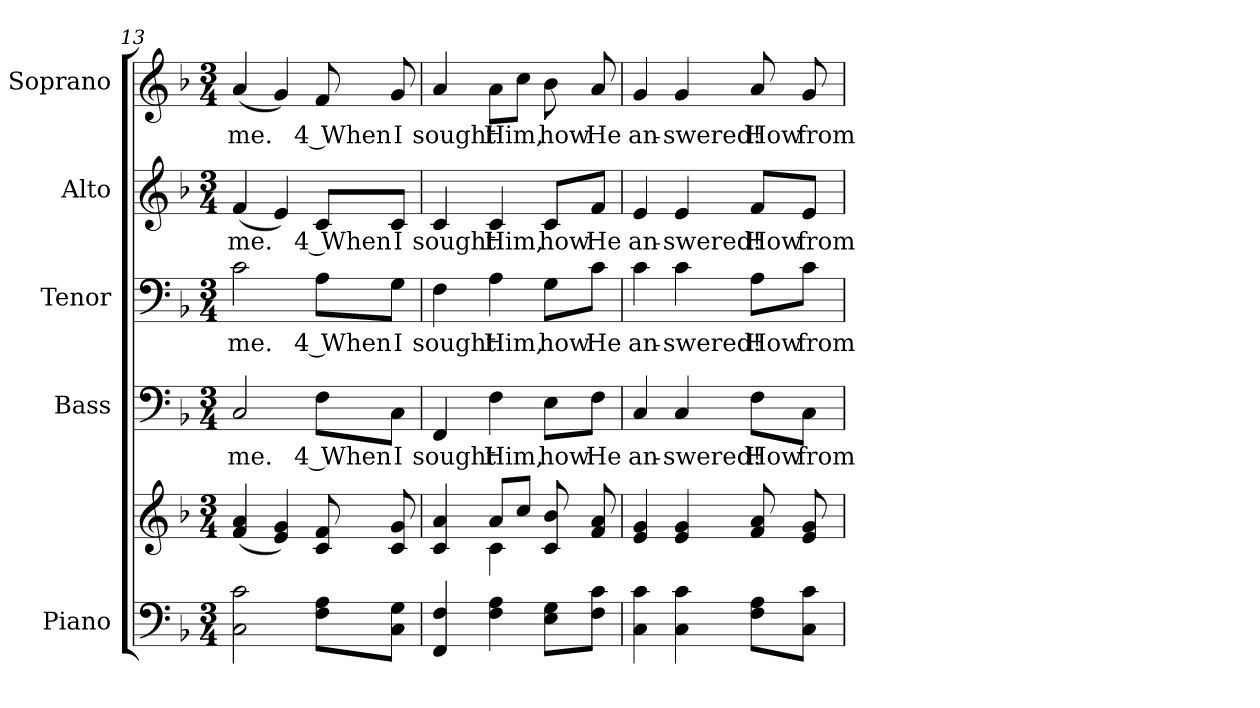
**kern	**kern	**kern	**text	**kern	**text	**kern	**text	**kern	**text
*part5	*part5	*part4	*part4	*part3	*part3	*part2	*part2	*part1	*part1
*staff6	*staff5	*staff4	*staff4	*staff3	*staff3	*staff2	*staff2	*staff1	*staff1
*I"Piano	*	*I"Bass	*	*I"Tenor	*	*I"Alto	*	*I"Soprano	*
*I'Pno.	*	*I'B.	*	*I'T.	*	*I'A.	*	*I'S.	*
!!LO:PB:g=z
*clefF4	*clefG2	*clefF4	*	*clefF4	*	*clefG2	*	*clefG2	*
*k[b-]	*k[b-]	*k[b-]	*	*k[b-]	*	*k[b-]	*	*k[b-]	*
*F:	*F:	*F:	*	*F:	*	*F:	*	*F:	*
*M3/4	*M3/4	*M3/4	*	*M3/4	*	*M3/4	*	*M3/4	*
=13	=13	=13	=13	=13	=13	=13	=13	=13	=13
!	!	!	!LO:LY:b:color=#000000	!	!	!	!	!	!
!	!	!	!	!	!LO:LY:b:color=#000000	!	!	!	!
!	!	!	!	!	!	!	!LO:LY:b:color=#000000	!	!
!	!	!	!	!	!	!	!	!	!LO:LY:b:color=#000000
2Ci\ 2ci	(4fi/ 4ai	2Ci/	me.	2ci\	me.	(4fi/	me.	(4ai/	me.
.	4ei/ 4gi)	.	.	.	.	4ei/)	.	4gi/)	.
!	!	!	!LO:LY:b:color=#000000	!	!	!	!	!	!
!	!	!	!	!	!LO:LY:b:color=#000000	!	!	!	!
!	!	!	!	!	!	!	!LO:LY:b:color=#000000	!	!
!	!	!	!	!	!	!	!	!	!LO:LY:b:color=#000000
8Fi\ 8Ai\L	8ci/ 8fi	8Fi\L	4 When	8Ai\L	4 When	8ci/L	4 When	8fi/	4 When
!	!	!	!LO:LY:b:color=#000000	!	!	!	!	!	!
!	!	!	!	!	!LO:LY:b:color=#000000	!	!	!	!
!	!	!	!	!	!	!	!LO:LY:b:color=#000000	!	!
!	!	!	!	!	!	!	!	!	!LO:LY:b:color=#000000
8Ci\ 8Gi\J	8ci/ 8gi	8Ci\J	I	8Gi\J	I	8ci/J	I	8gi/	I
=14	=14	=14	=14	=14	=14	=14	=14	=14	=14
*	*^	*	*	*	*	*	*	*	*
!	!	!	!	!LO:LY:b:color=#000000	!	!	!	!	!	!
!	!	!	!	!	!	!LO:LY:b:color=#000000	!	!	!	!
!	!	!	!	!	!	!	!	!LO:LY:b:color=#000000	!	!
!	!	!	!	!	!	!	!	!	!	!LO:LY:b:color=#000000
4FFi/ 4Fi	4ci/ 4ai	4ryy	4FFi/	sought	4Fi\	sought	4ci/	sought	4ai/	sought
!	!	!	!	!LO:LY:b:color=#000000	!	!	!	!	!	!
!	!	!	!	!	!	!LO:LY:b:color=#000000	!	!	!	!
!	!	!	!	!	!	!	!	!LO:LY:b:color=#000000	!	!
!	!	!	!	!	!	!	!	!	!	!LO:LY:b:color=#000000
4Fi\ 4Ai	8ai/L	4ci\	4Fi\	Him,	4Ai\	Him,	4ci/	Him,	8ai\L	Him,
.	8cci/J	.	.	.	.	.	.	.	8cci\J	.
!	!	!	!	!LO:LY:b:color=#000000	!	!	!	!	!	!
!	!	!	!	!	!	!LO:LY:b:color=#000000	!	!	!	!
!	!	!	!	!	!	!	!	!LO:LY:b:color=#000000	!	!
!	!	!	!	!	!	!	!	!	!	!LO:LY:b:color=#000000
8Ei\ 8Gi\L	8ci/ 8b-i	4ryy	8Ei\L	how	8Gi\L	how	8ci/L	how	8b-i\	how
!	!	!	!	!LO:LY:b:color=#000000	!	!	!	!	!	!
!	!	!	!	!	!	!LO:LY:b:color=#000000	!	!	!	!
!	!	!	!	!	!	!	!	!LO:LY:b:color=#000000	!	!
!	!	!	!	!	!	!	!	!	!	!LO:LY:b:color=#000000
8Fi\ 8ci\J	8fi/ 8ai	.	8Fi\J	He	8ci\J	He	8fi/J	He	8ai/	He
*	*v	*v	*	*	*	*	*	*	*	*
=15	=15	=15	=15	=15	=15	=15	=15	=15	=15
!	!	!	!LO:LY:b:color=#000000	!	!	!	!	!	!
!	!	!	!	!	!LO:LY:b:color=#000000	!	!	!	!
!	!	!	!	!	!	!	!LO:LY:b:color=#000000	!	!
!	!	!	!	!	!	!	!	!	!LO:LY:b:color=#000000
4Ci\ 4ci	4ei/ 4gi	4Ci/	an-	4ci\	an-	4ei/	an-	4gi/	an-
!	!	!	!LO:LY:b:color=#000000	!	!	!	!	!	!
!	!	!	!	!	!LO:LY:b:color=#000000	!	!	!	!
!	!	!	!	!	!	!	!LO:LY:b:color=#000000	!	!
!	!	!	!	!	!	!	!	!	!LO:LY:b:color=#000000
4Ci\ 4ci	4ei/ 4gi	4Ci/	-swered!	4ci\	-swered!	4ei/	-swered!	4gi/	-swered!
!	!	!	!LO:LY:b:color=#000000	!	!	!	!	!	!
!	!	!	!	!	!LO:LY:b:color=#000000	!	!	!	!
!	!	!	!	!	!	!	!LO:LY:b:color=#000000	!	!
!	!	!	!	!	!	!	!	!	!LO:LY:b:color=#000000
8Fi\ 8Ai\L	8fi/ 8ai	8Fi\L	How	8Ai\L	How	8fi/L	How	8ai/	How
!	!	!	!LO:LY:b:color=#000000	!	!	!	!	!	!
!	!	!	!	!	!LO:LY:b:color=#000000	!	!	!	!
!	!	!	!	!	!	!	!LO:LY:b:color=#000000	!	!
!	!	!	!	!	!	!	!	!	!LO:LY:b:color=#000000
8Ci\ 8ci\J	8ei/ 8gi	8Ci\J	from	8ci\J	from	8ei/J	from	8gi/	from
=	=	=	=	=	=	=	=	=	=
*-	*-	*-	*-	*-	*-	*-	*-	*-	*-
